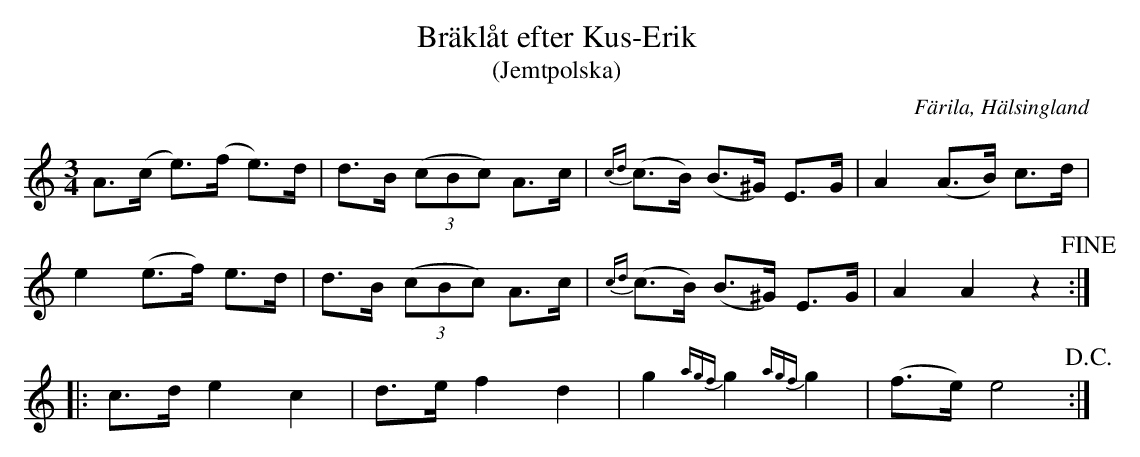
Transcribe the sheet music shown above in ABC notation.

X:1
T: Bräklåt efter Kus-Erik
T: (Jemtpolska)
O: Färila, Hälsingland
M: 3/4
L: 1/8
K: Am
A>(c e>)(f e)>d | d>B ((3cBc) A>c | {cd}(c>B) (B>^G)   E>G      | A2    (A>B) c>d  |
e2   (e>f) e>d  | d>B ((3cBc) A>c | {cd}(c>B)    (B>^G)   E>G      | A2    A2    z2  !fine! ::
K: C
c>d  e2    c2   | d>e f2      d2  | g2        {agf}g2 {agf}g2 | (f>e) e4 !D.C.!       :|
